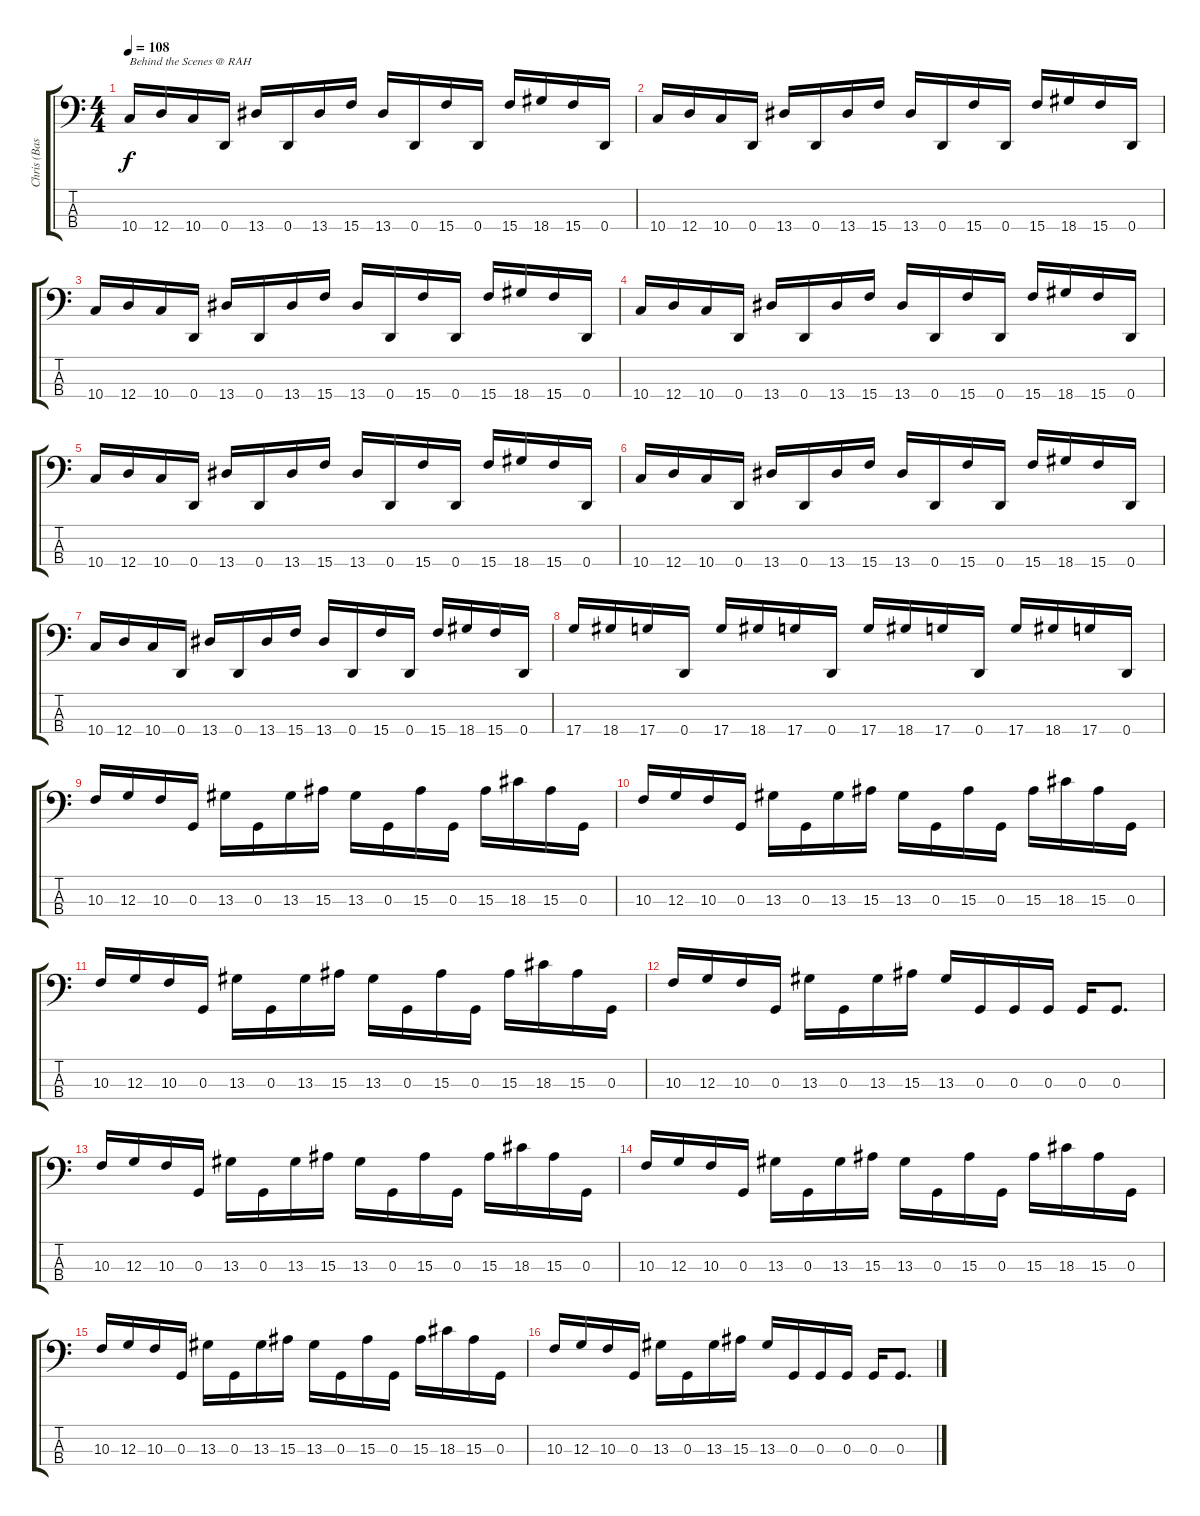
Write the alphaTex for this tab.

\track ("Chris (Bass)" "Chris (Bas") {instrument distortionguitar}
\staff {score tabs}
\tuning (G2 D2 G1 D1) {hide}
\ts (4 4)
\tempo 108
\clef f4
\ks c
10.4.16{txt "Behind the Scenes @ RAH" dy f} 12.4.16 10.4.16 0.4.16 13.4.16 0.4.16 13.4.16 15.4.16 13.4.16 0.4.16 15.4.16 0.4.16 15.4.16 18.4.16 15.4.16 0.4.16 |
10.4.16 12.4.16 10.4.16 0.4.16 13.4.16 0.4.16 13.4.16 15.4.16 13.4.16 0.4.16 15.4.16 0.4.16 15.4.16 18.4.16 15.4.16 0.4.16 |
10.4.16 12.4.16 10.4.16 0.4.16 13.4.16 0.4.16 13.4.16 15.4.16 13.4.16 0.4.16 15.4.16 0.4.16 15.4.16 18.4.16 15.4.16 0.4.16 |
10.4.16 12.4.16 10.4.16 0.4.16 13.4.16 0.4.16 13.4.16 15.4.16 13.4.16 0.4.16 15.4.16 0.4.16 15.4.16 18.4.16 15.4.16 0.4.16 |
10.4.16 12.4.16 10.4.16 0.4.16 13.4.16 0.4.16 13.4.16 15.4.16 13.4.16 0.4.16 15.4.16 0.4.16 15.4.16 18.4.16 15.4.16 0.4.16 |
10.4.16 12.4.16 10.4.16 0.4.16 13.4.16 0.4.16 13.4.16 15.4.16 13.4.16 0.4.16 15.4.16 0.4.16 15.4.16 18.4.16 15.4.16 0.4.16 |
10.4.16 12.4.16 10.4.16 0.4.16 13.4.16 0.4.16 13.4.16 15.4.16 13.4.16 0.4.16 15.4.16 0.4.16 15.4.16 18.4.16 15.4.16 0.4.16 |
17.4.16 18.4.16 17.4.16 0.4.16 17.4.16 18.4.16 17.4.16 0.4.16 17.4.16 18.4.16 17.4.16 0.4.16 17.4.16 18.4.16 17.4.16 0.4.16 |
10.3.16 12.3.16 10.3.16 0.3.16 13.3.16 0.3.16 13.3.16 15.3.16 13.3.16 0.3.16 15.3.16 0.3.16 15.3.16 18.3.16 15.3.16 0.3.16 |
10.3.16 12.3.16 10.3.16 0.3.16 13.3.16 0.3.16 13.3.16 15.3.16 13.3.16 0.3.16 15.3.16 0.3.16 15.3.16 18.3.16 15.3.16 0.3.16 |
10.3.16 12.3.16 10.3.16 0.3.16 13.3.16 0.3.16 13.3.16 15.3.16 13.3.16 0.3.16 15.3.16 0.3.16 15.3.16 18.3.16 15.3.16 0.3.16 |
10.3.16 12.3.16 10.3.16 0.3.16 13.3.16 0.3.16 13.3.16 15.3.16 13.3.16 0.3.16 0.3.16 0.3.16 0.3.16 0.3.8{d} |
10.3.16 12.3.16 10.3.16 0.3.16 13.3.16 0.3.16 13.3.16 15.3.16 13.3.16 0.3.16 15.3.16 0.3.16 15.3.16 18.3.16 15.3.16 0.3.16 |
10.3.16 12.3.16 10.3.16 0.3.16 13.3.16 0.3.16 13.3.16 15.3.16 13.3.16 0.3.16 15.3.16 0.3.16 15.3.16 18.3.16 15.3.16 0.3.16 |
10.3.16 12.3.16 10.3.16 0.3.16 13.3.16 0.3.16 13.3.16 15.3.16 13.3.16 0.3.16 15.3.16 0.3.16 15.3.16 18.3.16 15.3.16 0.3.16 |
10.3.16 12.3.16 10.3.16 0.3.16 13.3.16 0.3.16 13.3.16 15.3.16 13.3.16 0.3.16 0.3.16 0.3.16 0.3.16 0.3.8{d}
